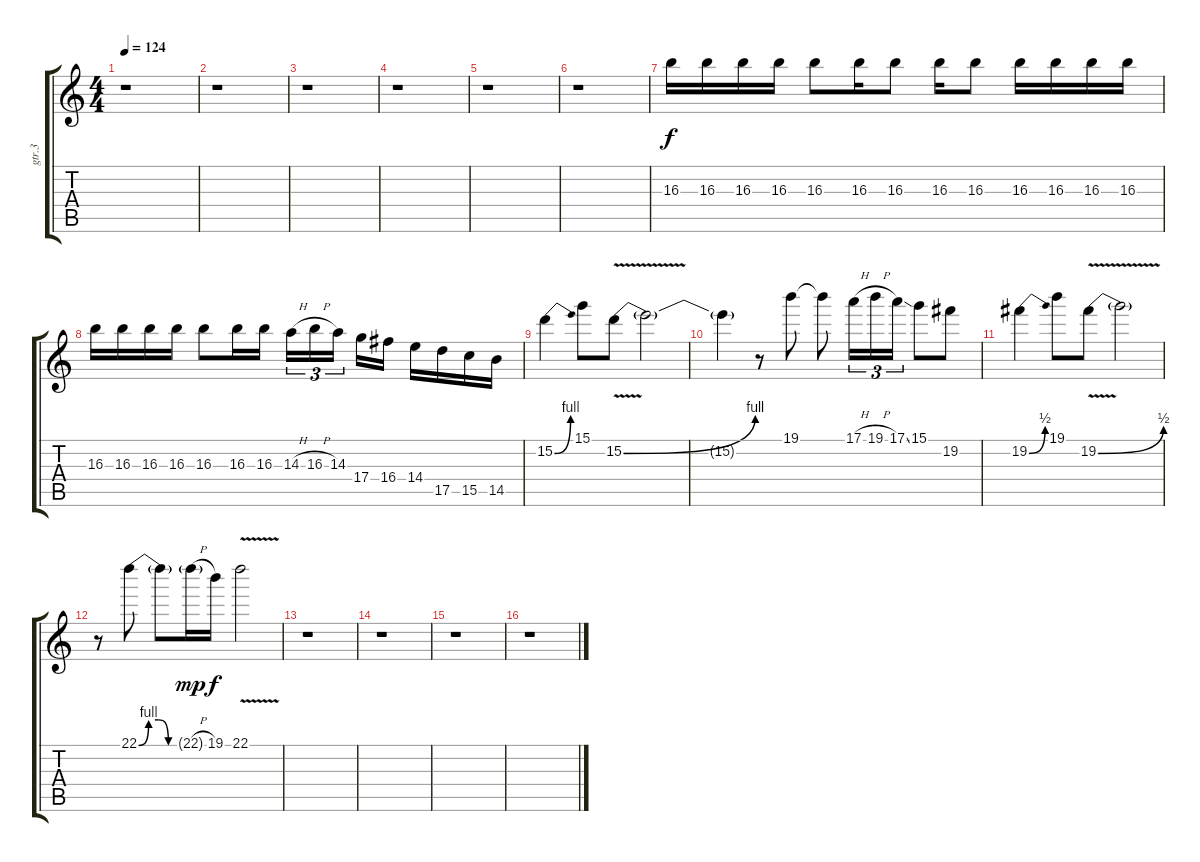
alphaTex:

\track ("gtr.3" "gtr.3") {instrument overdrivenguitar}
\staff {score tabs}
\tuning (E4 B3 G3 D3 A2 E2) {hide}
\ts (4 4)
\tempo 124
\clef g2
\ks c
r.1{dy f instrument overdrivenguitar} |
r.1 |
r.1 |
r.1 |
r.1 |
r.1 |
16.3.16 16.3.16 16.3.16 16.3.16 16.3.8 16.3.16 16.3.8 16.3.16 16.3.8 16.3.16 16.3.16 16.3.16 16.3.16 |
16.3.16 16.3.16 16.3.16 16.3.16 16.3.8 16.3.16 16.3.16 14.3{h}.16{tu (3 2)} 16.3{h}.16{tu (3 2)} 14.3.16{tu (3 2)} 17.4.16 16.4.16 14.4.16 17.5.16 15.5.16 14.5.16 |
15.2{be (bend 0 0 60 4)}.4 15.1.8 15.2{be (bend 0 0 60 4) v}.8 15.2{t}.2 |
15.2{t}.4 r.8 19.1.8 19.1{t}.8 17.1{h}.16{tu (3 2)} 19.1{h}.16{tu (3 2)} 17.1{ss}.16{tu (3 2)} 15.1.8 19.2.8 |
19.2{be (bend 0 0 60 2)}.4 19.1.8 19.2{be (bend 0 0 60 2) v}.8 19.2{t}.2 |
r.8 22.1{be (custom 0 0 15 4 30 4 45 0 60 0)}.8 22.1{t}.8 22.1{h g}.16{dy mp} 19.1.16{dy f} 22.1{v}.2 |
r.1 |
r.1 |
r.1 |
r.1
